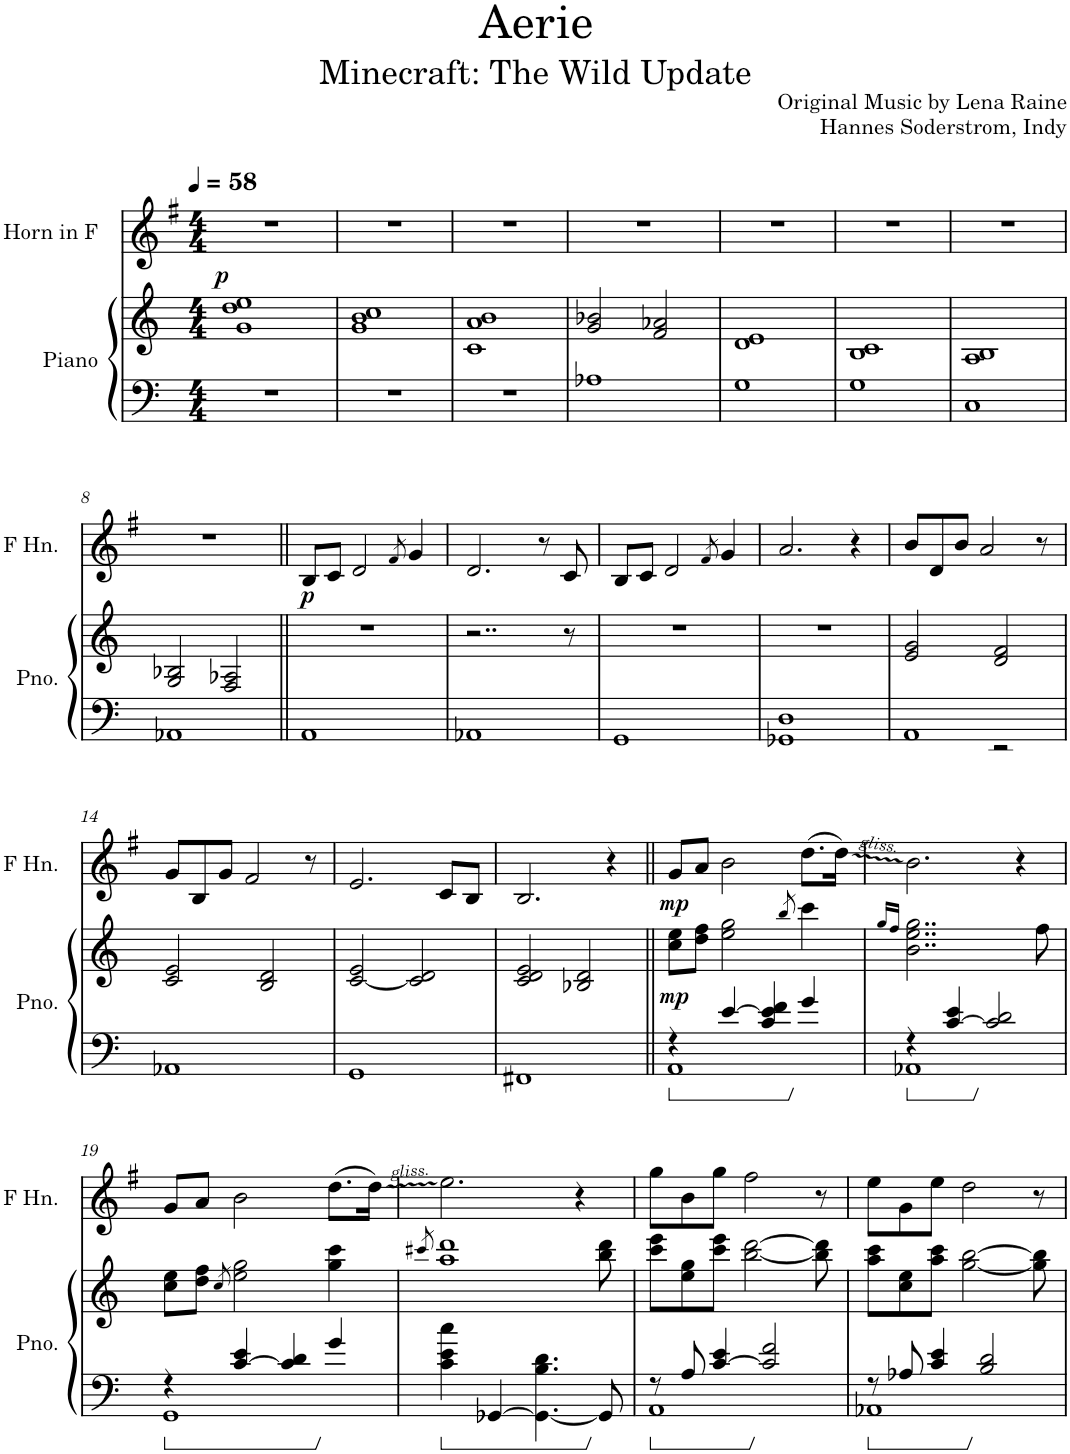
**kern	**kern	**dynam	**kern	**dynam
*part2	*part2	*part2	*part1	*part1
*staff3	*staff2	*staff2/3	*staff1	*staff1
*I"Piano	*	*	*I"Horn in F	*
*I'Pno.	*	*	*	*
*clefF4	*clefG2	*	*clefG2	*
*	*	*	*Trd4c7	*
*k[]	*k[]	*	*k[f#]	*
*M4/4	*M4/4	*	*M4/4	*
*MM58	*MM58	*	*MM58	*
=1	=1	=1	=1	=1
!	!	!LO:DY:a	!	!
1r	1g 1dd 1ee	p	1r	.
=2	=2	=2	=2	=2
1r	1g 1b 1cc	.	1r	.
=3	=3	=3	=3	=3
1r	1c 1a 1b	.	1r	.
=4	=4	=4	=4	=4
1A-X	2g/ 2b-X/	.	1r	.
.	2f/ 2a-X/	.	.	.
=5	=5	=5	=5	=5
1G	1d 1e	.	1r	.
=6	=6	=6	=6	=6
1G	1B 1c	.	1r	.
=7	=7	=7	=7	=7
1C	1A 1B	.	1r	.
!!LO:LB:g=z
=8	=8	=8	=8	=8
1AA-X	2G/ 2B-X/	.	1r	.
.	2F/ 2A-X/	.	.	.
=9||	=9||	=9||	=9||	=9||
!	!	!	!	!LO:DY:b
1AA	1r	.	8B/L	p
.	.	.	8c/J	.
.	.	.	2d/	.
.	.	.	8qf#/	.
.	.	.	4g/	.
=10	=10	=10	=10	=10
1AA-X	2..r	.	2.d/	.
.	.	.	8r	.
.	8r	.	8c/	.
=11	=11	=11	=11	=11
1GG	1r	.	8B/L	.
.	.	.	8c/J	.
.	.	.	2d/	.
.	.	.	8qf#/	.
.	.	.	4g/	.
=12	=12	=12	=12	=12
1GG-X 1D	1r	.	2.a/	.
.	.	.	4r	.
=13	=13	=13	=13	=13
*^	*	*	*	*
1AA	2ryy	2e/ 2g/	.	8b/L	.
.	.	.	.	8d/	.
.	.	.	.	8b/J	.
.	.	.	.	2a/	.
.	2r	2d/ 2f/	.	.	.
.	.	.	.	8r	.
*v	*v	*	*	*	*
!!LO:LB:g=z
=14	=14	=14	=14	=14
1AA-X	2c/ 2e/	.	8g/L	.
.	.	.	8B/	.
.	.	.	8g/J	.
.	.	.	2f#/	.
.	2B/ 2d/	.	.	.
.	.	.	8r	.
=15	=15	=15	=15	=15
1GG	[2c/ 2e/	.	2.e/	.
.	2c/] 2d/	.	.	.
.	.	.	8c/L	.
.	.	.	8B/J	.
=16	=16	=16	=16	=16
1FF#X	2c/ 2d/ 2e/	.	2.B/	.
.	2B-X/ 2d/	.	.	.
.	.	.	4r	.
=17||	=17||	=17||	=17||	=17||
*^	*	*	*	*
!	!	!	!LO:DY:b	!	!LO:DY:b
4r	1AA	8cc\ 8ee\L	mp	8g/L	mp
.	.	8dd\ 8ff\J	.	8a/J	.
[4e/	.	2ee\ 2gg\	.	2b\	.
4c/ 4e/] 4f/	.	.	.	.	.
.	.	8qbb/	.	.	.
4g/	.	4ccc\	.	(8.dd\L	.
.	.	.	.	16dd\Jk)	.
=18	=18	=18	=18	=18	=18
.	.	16qgg/LL	.	.	.
.	.	16qff/JJ	.	.	.
4r	1AA-X	2..b\ 2..ee\ 2..gg\	.	2.b\	.
[4c/ 4e/	.	.	.	.	.
2c/] 2d/	.	.	.	.	.
.	.	.	.	4r	.
.	.	8ff\	.	.	.
!!LO:LB:g=z
=19	=19	=19	=19	=19	=19
4r	1GG	8cc\ 8ee\L	.	8g/L	.
.	.	8dd\ 8ff\J	.	8a/J	.
.	.	8qcc/	.	.	.
[4c/ 4e/	.	2ee\ 2gg\	.	2b\	.
4c/] 4d/	.	.	.	.	.
4g/	.	4gg\ 4ccc\	.	(8.dd\L	.
.	.	.	.	16dd\Jk)	.
*v	*v	*	*	*	*
=20	=20	=20	=20	=20
.	8qccc#X/	.	.	.
*	*^	*	*	*
4c\ 4e\ 4cc\	1aa 1ddd	2..ryy	.	2.ee\	.
[4GG-X/	.	.	.	.	.
4.GG-\_ 4.B\ 4.d\	.	.	.	.	.
.	.	.	.	4r	.
8GG-/]	.	8bb\ 8ddd\	.	.	.
*	*v	*v	*	*	*
=21	=21	=21	=21	=21
*^	*	*	*	*
8r	1AA	8ccc\ 8eee\L	.	8gg\L	.
8A/	.	8ee\ 8gg\	.	8b\	.
[4c/ 4e/	.	8ccc\ 8eee\J	.	8gg\J	.
.	.	[2bb\ [2ddd\	.	2ff#\	.
2c/] 2f/	.	.	.	.	.
.	.	8bb\] 8ddd\]	.	8r	.
=22	=22	=22	=22	=22	=22
8r	1AA-X	8aa\ 8ccc\L	.	8ee\L	.
8A-X/	.	8cc\ 8ee\	.	8g\	.
4c/ 4e/	.	8aa\ 8ccc\J	.	8ee\J	.
.	.	[2gg\ [2bb\	.	2dd\	.
2B/ 2d/	.	.	.	.	.
.	.	8gg\] 8bb\]	.	8r	.
*v	*v	*	*	*	*
=	=	=	=	=
*-	*-	*-	*-	*-
